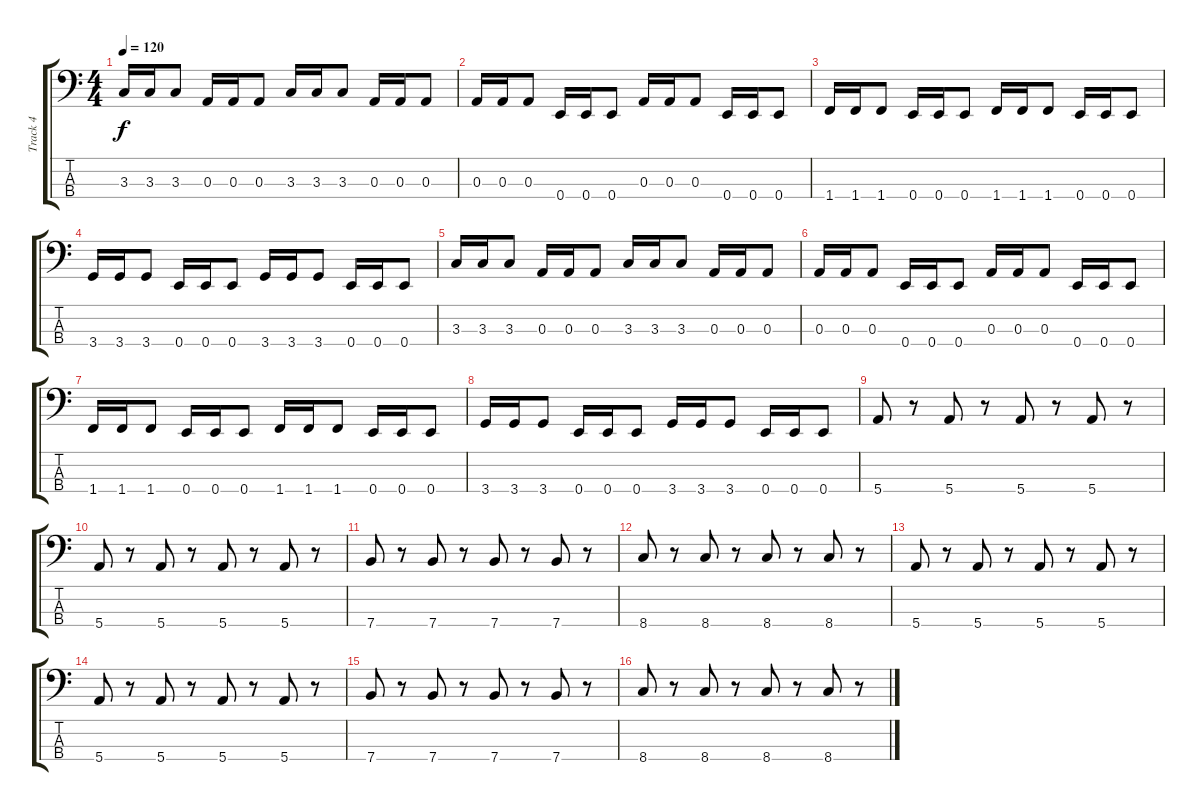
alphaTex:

\track ("Track 4" "Track 4") {instrument electricbassfinger}
\staff {score tabs}
\tuning (G2 D2 A1 E1) {hide}
\ts (4 4)
\tempo 120
\clef f4
\ks c
3.3.16{dy f} 3.3.16 3.3.8 0.3.16 0.3.16 0.3.8 3.3.16 3.3.16 3.3.8 0.3.16 0.3.16 0.3.8 |
0.3.16 0.3.16 0.3.8 0.4.16 0.4.16 0.4.8 0.3.16 0.3.16 0.3.8 0.4.16 0.4.16 0.4.8 |
1.4.16 1.4.16 1.4.8 0.4.16 0.4.16 0.4.8 1.4.16 1.4.16 1.4.8 0.4.16 0.4.16 0.4.8 |
3.4.16 3.4.16 3.4.8 0.4.16 0.4.16 0.4.8 3.4.16 3.4.16 3.4.8 0.4.16 0.4.16 0.4.8 |
3.3.16 3.3.16 3.3.8 0.3.16 0.3.16 0.3.8 3.3.16 3.3.16 3.3.8 0.3.16 0.3.16 0.3.8 |
0.3.16 0.3.16 0.3.8 0.4.16 0.4.16 0.4.8 0.3.16 0.3.16 0.3.8 0.4.16 0.4.16 0.4.8 |
1.4.16 1.4.16 1.4.8 0.4.16 0.4.16 0.4.8 1.4.16 1.4.16 1.4.8 0.4.16 0.4.16 0.4.8 |
3.4.16 3.4.16 3.4.8 0.4.16 0.4.16 0.4.8 3.4.16 3.4.16 3.4.8 0.4.16 0.4.16 0.4.8 |
5.4.8 r.8 5.4.8 r.8 5.4.8 r.8 5.4.8 r.8 |
5.4.8 r.8 5.4.8 r.8 5.4.8 r.8 5.4.8 r.8 |
7.4.8 r.8 7.4.8 r.8 7.4.8 r.8 7.4.8 r.8 |
8.4.8 r.8 8.4.8 r.8 8.4.8 r.8 8.4.8 r.8 |
5.4.8 r.8 5.4.8 r.8 5.4.8 r.8 5.4.8 r.8 |
5.4.8 r.8 5.4.8 r.8 5.4.8 r.8 5.4.8 r.8 |
7.4.8 r.8 7.4.8 r.8 7.4.8 r.8 7.4.8 r.8 |
8.4.8 r.8 8.4.8 r.8 8.4.8 r.8 8.4.8 r.8
